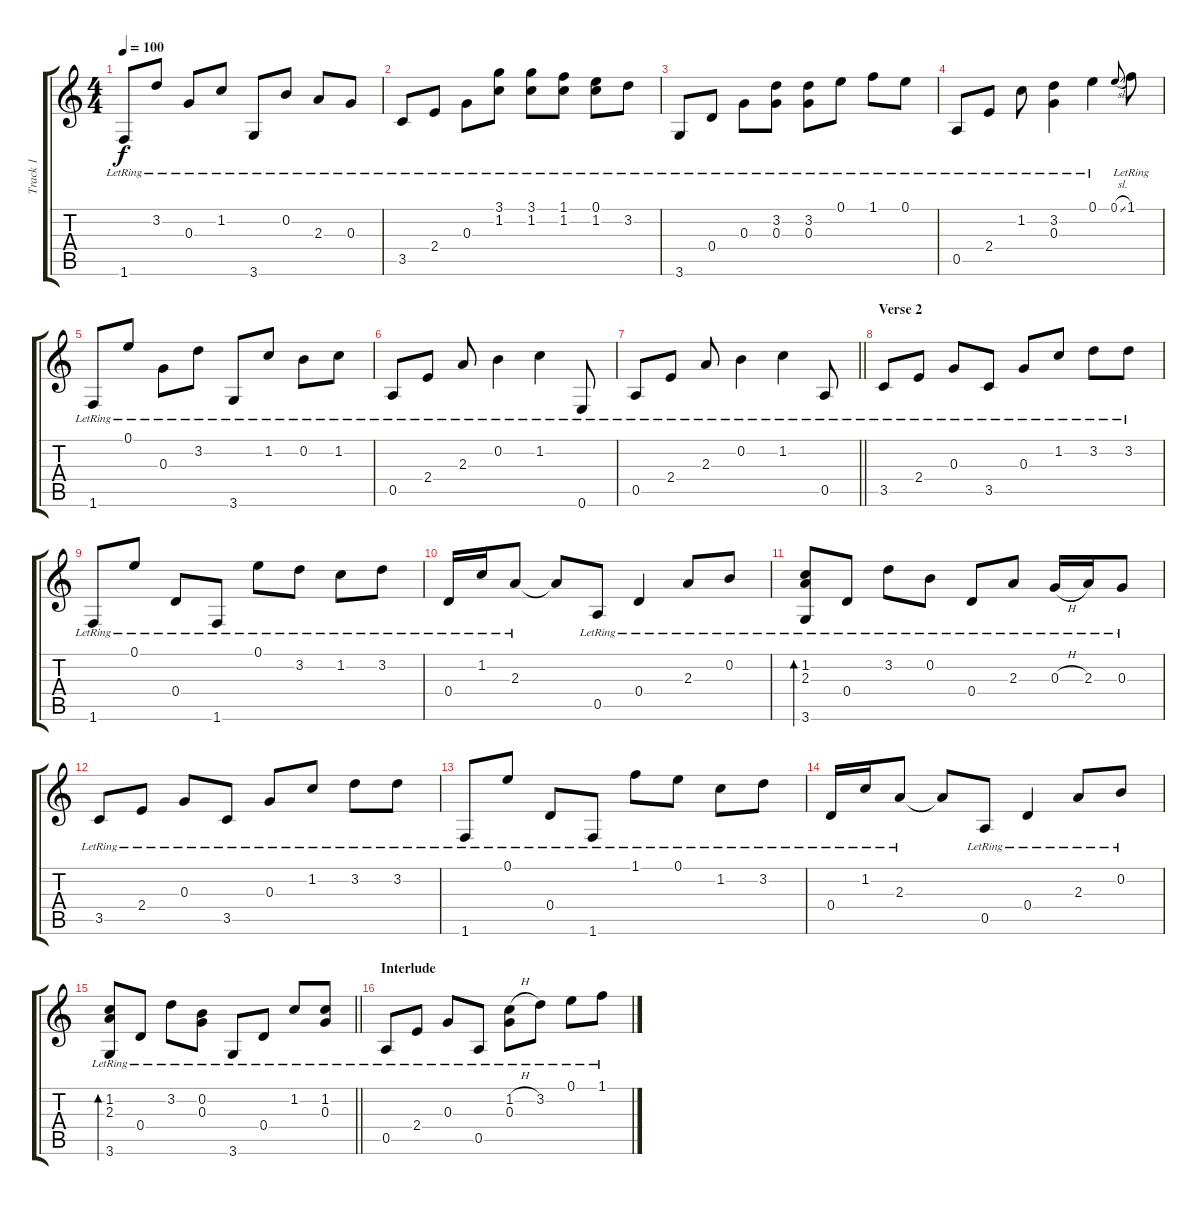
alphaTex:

\track ("Track 1" "Track 1") {instrument acousticguitarsteel}
\staff {score tabs}
\tuning (E4 B3 G3 D3 A2 E2) {hide}
\ts (4 4)
\tempo 100
\clef g2
\ks c
1.6{lr}.8{dy f} 3.2{lr}.8 0.3{lr}.8 1.2{lr}.8 3.6{lr}.8 0.2{lr}.8 2.3{lr}.8 0.3{lr}.8 |
3.5{lr}.8 2.4{lr}.8 0.3{lr}.8 (3.1{lr} 1.2{lr}).8 (3.1{lr} 1.2{lr}).8 (1.1{lr} 1.2{lr}).8 (0.1{lr} 1.2{lr}).8 3.2{lr}.8 |
3.6{lr}.8 0.4{lr}.8 0.3{lr}.8 (3.2{lr} 0.3{lr}).8 (3.2{lr} 0.3{lr}).8 0.1{lr}.8 1.1{lr}.8 0.1{lr}.8 |
0.5{lr}.8 2.4{lr}.8 1.2{lr}.8 (3.2{lr} 0.3{lr}).4 0.1{lr}.4 0.1{sl}.8{gr onbeat} 1.1{lr}.8 |
1.6{lr}.8 0.1{lr}.8 0.3{lr}.8 3.2{lr}.8 3.6{lr}.8 1.2{lr}.8 0.2{lr}.8 1.2{lr}.8 |
0.5{lr}.8 2.4{lr}.8 2.3{lr}.8 0.2{lr}.4 1.2{lr}.4 0.6{lr}.8 |
\barLineRight lightlight
0.5{lr}.8 2.4{lr}.8 2.3{lr}.8 0.2{lr}.4 1.2{lr}.4 0.5{lr}.8 |
\section ("" "Verse 2")
3.5{lr}.8 2.4{lr}.8 0.3{lr}.8 3.5{lr}.8 0.3{lr}.8 1.2{lr}.8 3.2{lr}.8 3.2{lr}.8 |
1.6{lr}.8 0.1{lr}.8 0.4{lr}.8 1.6{lr}.8 0.1{lr}.8 3.2{lr}.8 1.2{lr}.8 3.2{lr}.8 |
0.4{lr}.16 1.2{lr}.16 2.3{lr}.8 2.3{t}.8 0.5{lr}.8 0.4{lr}.4 2.3{lr}.8 0.2{lr}.8 |
(1.2{lr} 2.3{lr} 3.6{lr}).8{bd 480} 0.4{lr}.8 3.2{lr}.8 0.2{lr}.8 0.4{lr}.8 2.3{lr}.8 0.3{h lr}.16 2.3{lr}.16 0.3{lr}.8 |
3.5{lr}.8 2.4{lr}.8 0.3{lr}.8 3.5{lr}.8 0.3{lr}.8 1.2{lr}.8 3.2{lr}.8 3.2{lr}.8 |
1.6{lr}.8 0.1{lr}.8 0.4{lr}.8 1.6{lr}.8 1.1{lr}.8 0.1{lr}.8 1.2{lr}.8 3.2{lr}.8 |
0.4{lr}.16 1.2{lr}.16 2.3{lr}.8 2.3{t}.8 0.5{lr}.8 0.4{lr}.4 2.3{lr}.8 0.2{lr}.8 |
\barLineRight lightlight
(1.2{lr} 2.3{lr} 3.6{lr}).8{bd 480} 0.4{lr}.8 3.2{lr}.8 (0.2{lr} 0.3{lr}).8 3.6{lr}.8 0.4{lr}.8 1.2{lr}.8 (1.2{lr} 0.3{lr}).8 |
\section ("" "Interlude")
0.5{lr}.8 2.4{lr}.8 0.3{lr}.8 0.5{lr}.8 (1.2{h lr} 0.3).8 3.2{lr}.8 0.1{lr}.8 1.1{lr}.8
